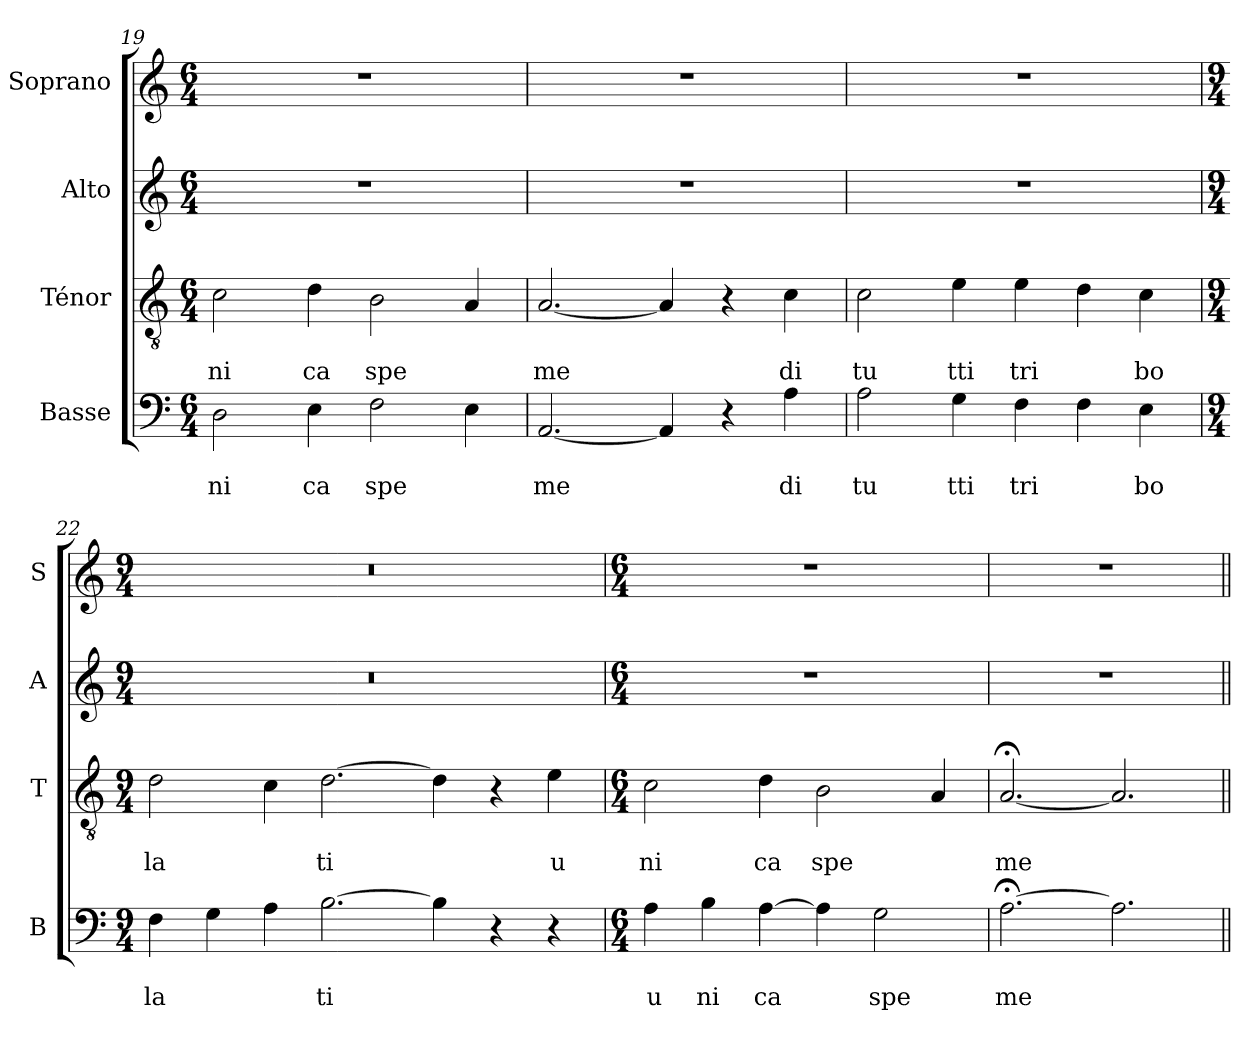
**kern	**text	**text	**kern	**text	**text	**kern	**kern
*part4	*part4	*part4	*part3	*part3	*part3	*part2	*part1
*staff4	*staff4	*staff4	*staff3	*staff3	*staff3	*staff2	*staff1
*I"Basse	*	*	*I"Ténor	*	*	*I"Alto	*I"Soprano
*I'B	*	*	*I'T	*	*	*I'A	*I'S
!!LO:PB:g=z
*clefF4	*	*	*clefGv2	*	*	*clefG2	*clefG2
*k[]	*	*	*k[]	*	*	*k[]	*k[]
*a:	*	*	*a:	*	*	*a:	*a:
*M6/4	*	*	*M6/4	*	*	*M6/4	*M6/4
=19	=19	=19	=19	=19	=19	=19	=19
!	!	!LO:LY:b	!	!	!LO:LY:b	!	!
2D\	.	ni	2c\	.	ni	1.r	1.r
!	!	!LO:LY:b	!	!	!LO:LY:b	!	!
4E\	.	ca	4d\	.	ca	.	.
!	!	!LO:LY:b	!	!	!LO:LY:b	!	!
2F\	.	spe	2B\	.	spe	.	.
4E\	.	.	4A/	.	.	.	.
=20	=20	=20	=20	=20	=20	=20	=20
!	!	!LO:LY:b	!	!	!LO:LY:b	!	!
[2.AA/	.	me	[2.A/	.	me	1.r	1.r
4AA/]	.	.	4A/]	.	.	.	.
4r	.	.	4r	.	.	.	.
!	!	!LO:LY:b	!	!	!LO:LY:b	!	!
4A\	.	di	4c\	.	di	.	.
=21	=21	=21	=21	=21	=21	=21	=21
!	!	!LO:LY:b	!	!	!LO:LY:b	!	!
2A\	.	tu	2c\	.	tu	1.r	1.r
!	!	!LO:LY:b	!	!	!LO:LY:b	!	!
4G\	.	tti	4e\	.	tti	.	.
!	!	!LO:LY:b	!	!	!LO:LY:b	!	!
4F\	.	tri	4e\	.	tri	.	.
4F\	.	.	4d\	.	.	.	.
!	!	!LO:LY:b	!	!	!LO:LY:b	!	!
4E\	.	bo	4c\	.	bo	.	.
!!LO:LB:g=z
=22	=22	=22	=22	=22	=22	=22	=22
*M9/4	*	*	*M9/4	*	*	*M9/4	*M9/4
!	!	!LO:LY:b	!	!	!LO:LY:b	!	!
4F\	.	la	2d\	.	la	4%9r	4%9r
4G\	.	.	.	.	.	.	.
4A\	.	.	4c\	.	.	.	.
!	!	!LO:LY:b	!	!	!LO:LY:b	!	!
[2.B\	.	ti	[2.d\	.	ti	.	.
4B\]	.	.	4d\]	.	.	.	.
4r	.	.	4r	.	.	.	.
!	!	!	!	!	!LO:LY:b	!	!
4r	.	.	4e\	.	u	.	.
=23	=23	=23	=23	=23	=23	=23	=23
*M6/4	*	*	*M6/4	*	*	*M6/4	*M6/4
!	!	!LO:LY:b	!	!	!LO:LY:b	!	!
4A\	.	u	2c\	.	ni	1.r	1.r
!	!	!LO:LY:b	!	!	!	!	!
4B\	.	ni	.	.	.	.	.
!	!	!LO:LY:b	!	!	!LO:LY:b	!	!
[4A\	.	ca	4d\	.	ca	.	.
!	!	!	!	!	!LO:LY:b	!	!
4A\]	.	.	2B\	.	spe	.	.
!	!	!LO:LY:b	!	!	!	!	!
2G\	.	spe	.	.	.	.	.
.	.	.	4A/	.	.	.	.
=24	=24	=24	=24	=24	=24	=24	=24
!	!	!LO:LY:b	!	!	!LO:LY:b	!	!
[2.A;<\	.	me	[2.A;</	.	me	1.r	1.r
2.A\]	.	.	2.A/]	.	.	.	.
=||	=||	=||	=||	=||	=||	=||	=||
*-	*-	*-	*-	*-	*-	*-	*-
